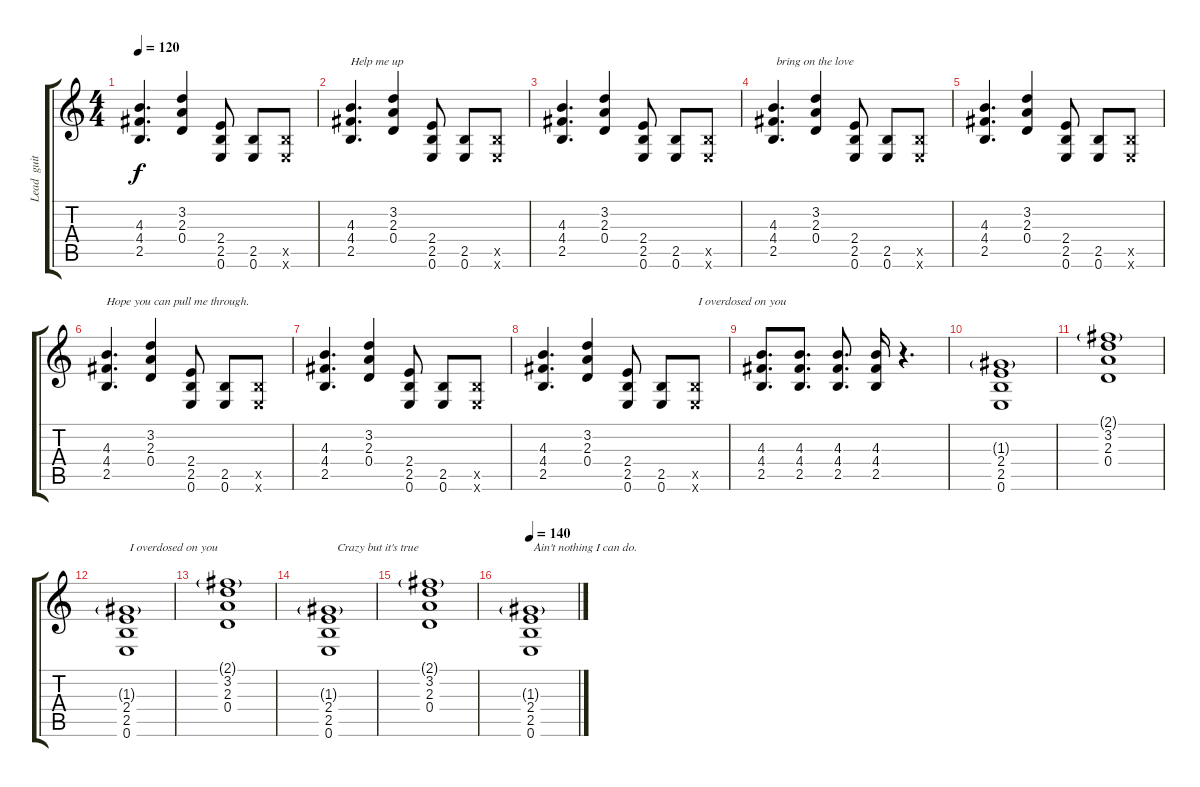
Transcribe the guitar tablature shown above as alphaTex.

\track ("Lead  guitar" "Lead  guit") {instrument distortionguitar}
\staff {score tabs}
\tuning (E4 B3 G3 D3 A2 E2) {hide}
\ts (4 4)
\tempo 120
\clef g2
\ks c
(4.3 4.4 2.5).4{d dy f} (3.2 2.3 0.4).4 (2.4 2.5 0.6).8 (2.5 0.6).8 (2.5{x} 0.6{x}).8 |
(4.3 4.4 2.5).4{d txt "Help me up"} (3.2 2.3 0.4).4 (2.4 2.5 0.6).8 (2.5 0.6).8 (2.5{x} 0.6{x}).8 |
(4.3 4.4 2.5).4{d} (3.2 2.3 0.4).4 (2.4 2.5 0.6).8 (2.5 0.6).8 (2.5{x} 0.6{x}).8 |
(4.3 4.4 2.5).4{d txt " bring on the love"} (3.2 2.3 0.4).4 (2.4 2.5 0.6).8 (2.5 0.6).8 (2.5{x} 0.6{x}).8 |
(4.3 4.4 2.5).4{d} (3.2 2.3 0.4).4 (2.4 2.5 0.6).8 (2.5 0.6).8 (2.5{x} 0.6{x}).8 |
(4.3 4.4 2.5).4{d txt "Hope you can pull me through."} (3.2 2.3 0.4).4 (2.4 2.5 0.6).8 (2.5 0.6).8 (2.5{x} 0.6{x}).8 |
(4.3 4.4 2.5).4{d} (3.2 2.3 0.4).4 (2.4 2.5 0.6).8 (2.5 0.6).8 (2.5{x} 0.6{x}).8 |
(4.3 4.4 2.5).4{d} (3.2 2.3 0.4).4 (2.4 2.5 0.6).8 (2.5 0.6).8 (2.5{x} 0.6{x}).8{txt " I overdosed on you"} |
(4.3 4.4 2.5).8{d} (4.3 4.4 2.5).8{d} (4.3 4.4 2.5).8{d} (4.3 4.4 2.5).16 r.4{d} |
(1.3{g} 2.4 2.5 0.6).1 |
(2.1{g} 3.2 2.3 0.4).1 |
(1.3{g} 2.4 2.5 0.6).1{txt " I overdosed on you"} |
(2.1{g} 3.2 2.3 0.4).1 |
(1.3{g} 2.4 2.5 0.6).1{txt "   Crazy but it's true"} |
(2.1{g} 3.2 2.3 0.4).1 |
\tempo 140
(1.3{g} 2.4 2.5 0.6).1{txt " Ain't nothing I can do.    "}
